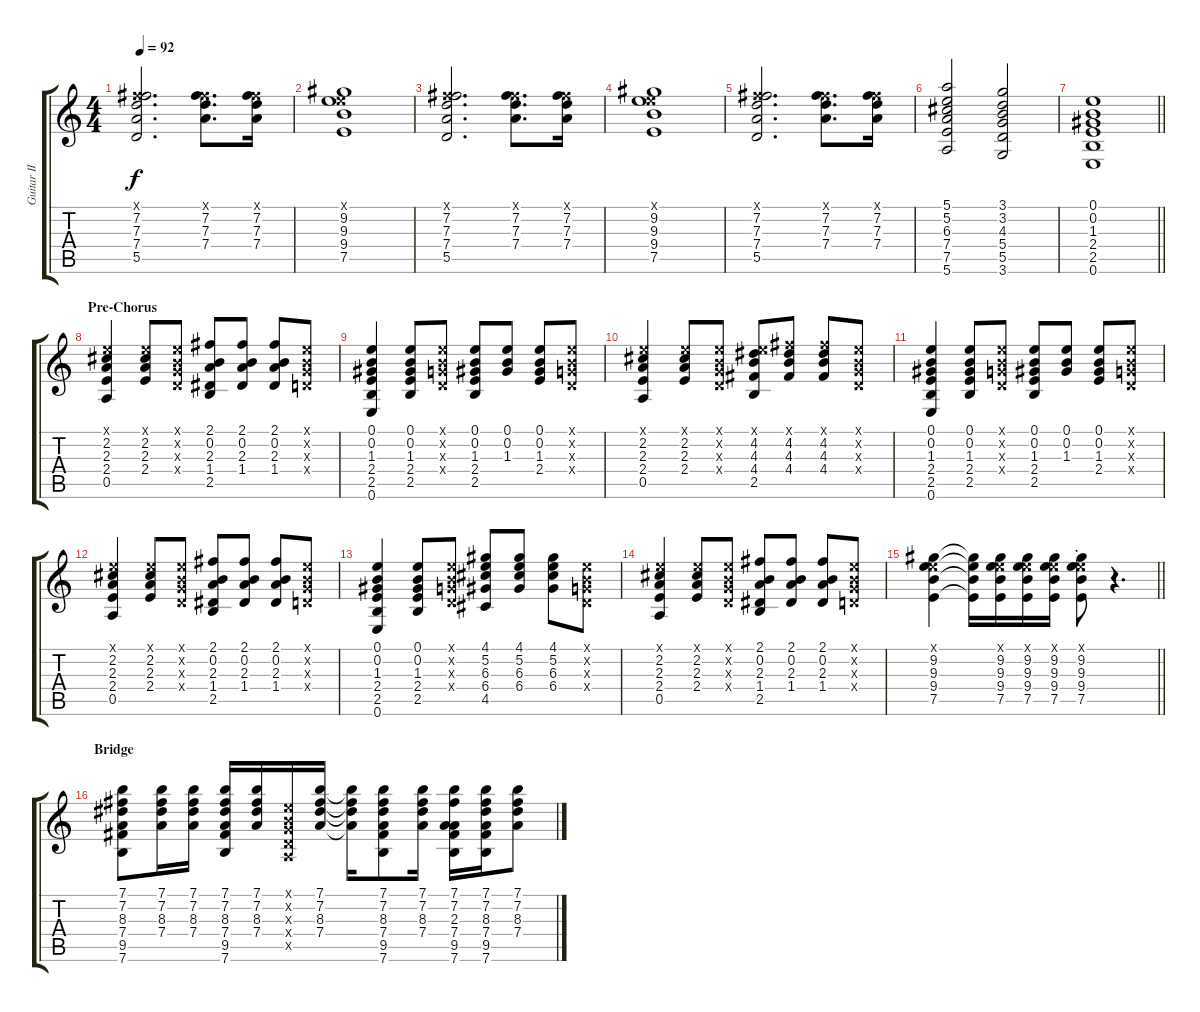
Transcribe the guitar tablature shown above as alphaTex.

\track ("Guitar II" "Guitar II") {instrument acousticguitarnylon}
\staff {score tabs}
\tuning (E4 B3 G3 D3 A2 E2) {hide}
\ts (4 4)
\tempo 92
\clef g2
\ks c
(2.1{x} 7.2 7.3 7.4 5.5).2{d dy f} (2.1{x} 7.2 7.3 7.4).8{d} (2.1{x} 7.2 7.3 7.4).16 |
(0.1{x} 9.2 9.3 9.4 7.5).1 |
(2.1{x} 7.2 7.3 7.4 5.5).2{d} (2.1{x} 7.2 7.3 7.4).8{d} (2.1{x} 7.2 7.3 7.4).16 |
(0.1{x} 9.2 9.3 9.4 7.5).1 |
(2.1{x} 7.2 7.3 7.4 5.5).2{d} (2.1{x} 7.2 7.3 7.4).8{d} (2.1{x} 7.2 7.3 7.4).16 |
(5.1 5.2 6.3 7.4 7.5 5.6).2 (3.1 3.2 4.3 5.4 5.5 3.6).2 |
\barLineRight lightlight
(0.1 0.2 1.3 2.4 2.5 0.6).1 |
\section ("" "Pre-Chorus")
(0.1{x} 2.2 2.3 2.4 0.5).4{volume 9} (0.1{x} 2.2 2.3 2.4).8 (0.1{x} 0.2{x} 0.3{x} 0.4{x}).8 (2.1 0.2 2.3 1.4 2.5).8 (2.1 0.2 2.3 1.4).8 (2.1 0.2 2.3 1.4).8 (0.1{x} 0.2{x} 0.3{x} 0.4{x}).8 |
(0.1 0.2 1.3 2.4 2.5 0.6).4 (0.1 0.2 1.3 2.4 2.5).8 (0.1{x} 0.2{x} 0.3{x} 0.4{x}).8 (0.1 0.2 1.3 2.4 2.5).8 (0.1 0.2 1.3).8 (0.1 0.2 1.3 2.4).8 (0.1{x} 0.2{x} 0.3{x} 0.4{x}).8 |
(0.1{x} 2.2 2.3 2.4 0.5).4 (0.1{x} 2.2 2.3 2.4).8 (0.1{x} 0.2{x} 0.3{x} 0.4{x}).8 (0.1{x} 4.2 4.3 4.4 2.5).8 (2.1{x} 4.2 4.3 4.4).8 (2.1{x} 4.2 4.3 4.4).8 (0.1{x} 0.2{x} 0.3{x} 0.4{x}).8 |
(0.1 0.2 1.3 2.4 2.5 0.6).4 (0.1 0.2 1.3 2.4 2.5).8 (0.1{x} 0.2{x} 0.3{x} 0.4{x}).8 (0.1 0.2 1.3 2.4 2.5).8 (0.1 0.2 1.3).8 (0.1 0.2 1.3 2.4).8 (0.1{x} 0.2{x} 0.3{x} 0.4{x}).8 |
(0.1{x} 2.2 2.3 2.4 0.5).4 (0.1{x} 2.2 2.3 2.4).8 (0.1{x} 0.2{x} 0.3{x} 0.4{x}).8 (2.1 0.2 2.3 1.4 2.5).8 (2.1 0.2 2.3 1.4).8 (2.1 0.2 2.3 1.4).8 (0.1{x} 0.2{x} 0.3{x} 0.4{x}).8 |
(0.1 0.2 1.3 2.4 2.5 0.6).4 (0.1 0.2 1.3 2.4 2.5).8 (0.1{x} 0.2{x} 0.3{x} 0.4{x}).8 (4.1 5.2 6.3 6.4 4.5).8 (4.1 5.2 6.3 6.4).8 (4.1 5.2 6.3 6.4).8 (0.1{x} 0.2{x} 0.3{x} 0.4{x}).8 |
(0.1{x} 2.2 2.3 2.4 0.5).4 (0.1{x} 2.2 2.3 2.4).8 (0.1{x} 0.2{x} 0.3{x} 0.4{x}).8 (2.1 0.2 2.3 1.4 2.5).8 (2.1 0.2 2.3 1.4).8 (2.1 0.2 2.3 1.4).8 (0.1{x} 0.2{x} 0.3{x} 0.4{x}).8 |
\barLineRight lightlight
(0.1{x} 9.2 9.3 9.4 7.5).4 (9.2{t} 9.3{t} 9.4{t} 7.5{t}).16 (0.1{x} 9.2 9.3 9.4 7.5).16{volume 16} (0.1{x} 9.2 9.3 9.4 7.5).16 (0.1{x} 9.2 9.3 9.4 7.5).16 (0.1{x} 9.2{st} 9.3{st} 9.4{st} 7.5{st}).8 r.4{d} |
\section ("" "Bridge")
(7.1 7.2 8.3 7.4 9.5 7.6).8 (7.1 7.2 8.3 7.4).16 (7.1 7.2 8.3 7.4).16 (7.1 7.2 8.3 7.4 9.5 7.6).16 (7.1 7.2 8.3 7.4).16 (0.1{x} 0.2{x} 0.3{x} 0.4{x} 0.5{x}).16 (7.1 7.2 8.3 7.4).16 (7.1{t} 7.2{t} 8.3{t} 7.4{t}).16 (7.1 7.2 8.3 7.4 9.5 7.6).8 (7.1 7.2 8.3 7.4).16 (7.1 7.2 2.3 7.4 9.5 7.6).16 (7.1 7.2 8.3 7.4 9.5 7.6).16 (7.1 7.2 8.3 7.4).8
